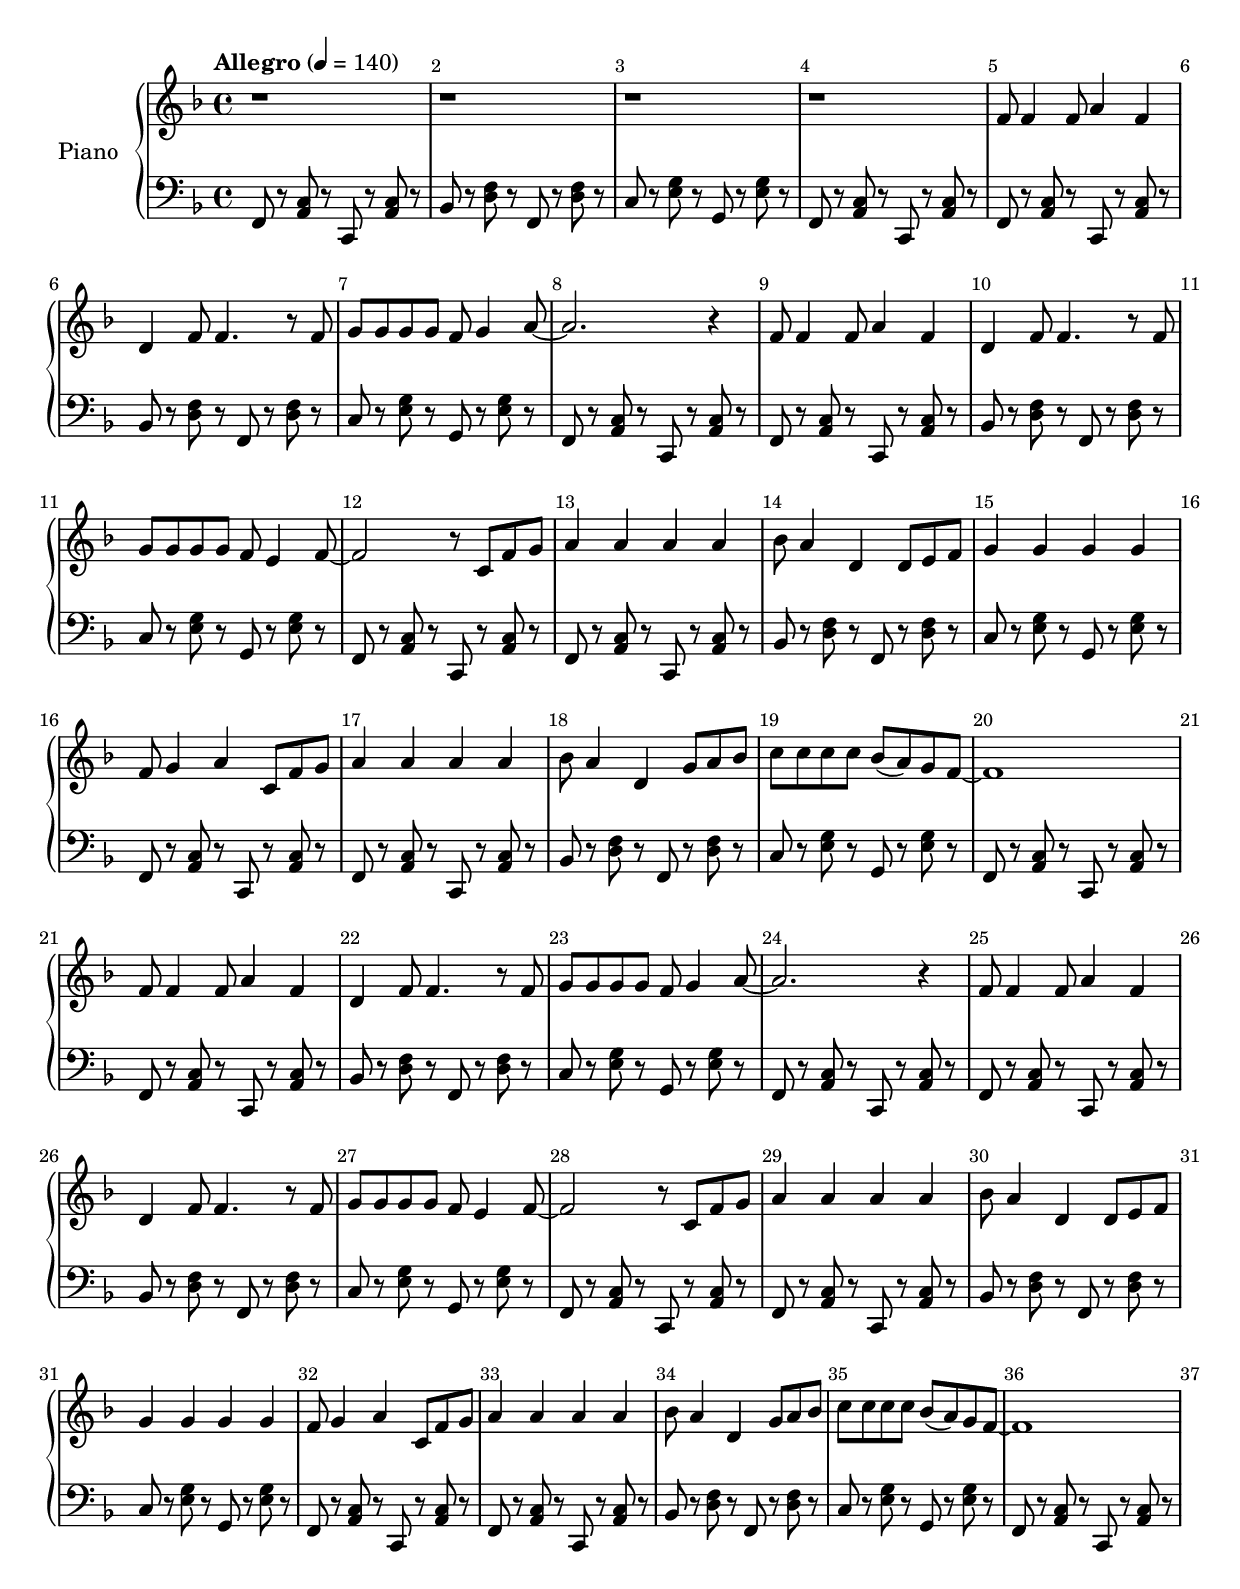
\version "2.24.0"

meta = {

  \tempo "Allegro" 4 = 140

  \time 4/4

  \override Score.BarNumber.break-visibility = ##(#t #t #t)

  \key f \major

}

% upper.ly
% melody (main theme)

upper = \relative c'' {

  \meta
  \clef "treble"

  \repeat unfold 4 r1

  \repeat unfold 2 \transpose c f \relative f' {

    c8 c4 c8 e4 c | a4 c8 c4. r8 c | d d d d c d4 e8~ | e2. r4 |

    c8 c4 c8 e4 c | a4 c8 c4. r8 c | d d d d c b4 c8~ | c2 r8 g c d |

    e4 e e e | f8 e4 a, a8 b c | d4 d d d | c8 d4 e4 g,8 c d |

    e4 e e e | f8 e4 a, d8 e f | g g g g f (e) d c~ | c1 ||

  }

}


% accompanimentfunc.ly

accOne =
#(define-music-function
    (x        )
    (ly:pitch?)
  #{
    $x 8 $x 8
  #})

accOne =
#(define-music-function
    (x        )
    (ly:pitch?)
  #{

                      $x 8                       r 8
    < \transpose c e  $x   \transpose c g $x > 8 r 8
      \transpose c g, $x 8                       r 8
    < \transpose c e  $x   \transpose c g $x > 8 r 8
  #})

% lower.ly

% four = \fixed c { \accOne f \accOne bes \accOne c' \accOne f }
four = { \fixed c, { \accOne f \accOne bes \accOne c' \accOne f } }

% lower = \fixed c {
lower = {

  \meta
  \clef bass

  \four
  \repeat unfold 8 {
    \four
  }

}


\score {
  \new PianoStaff \with { instrumentName = "Piano" }
  <<
    \new Staff = "upper" \upper
    \new Staff = "lower" \lower
  >>
  \layout { }
  \midi { }
}
